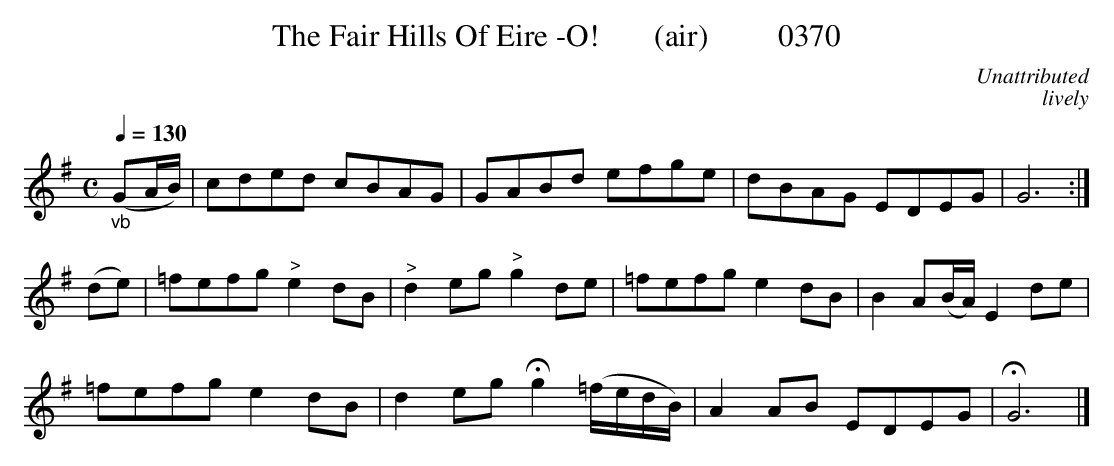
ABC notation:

X:1
T: The Fair Hills Of Eire -O!       (air)         0370
C:Unattributed
C:lively
Q:1/4=130
M:C
L:1/8
K:G
"_vb"(GA/2B/2)|cded cBAG|GABd efge|dBAG EDEG|G6:|
(de)|=fefg"^>"e2dB|"^>"d2eg"^>"g2de|=fefg e2dB|B2A(B/2A/2) E2de|
=fefg e2dB|d2eg Hg2(=f/2e/2d/2B/2)|A2AB EDEG|HG6|]
